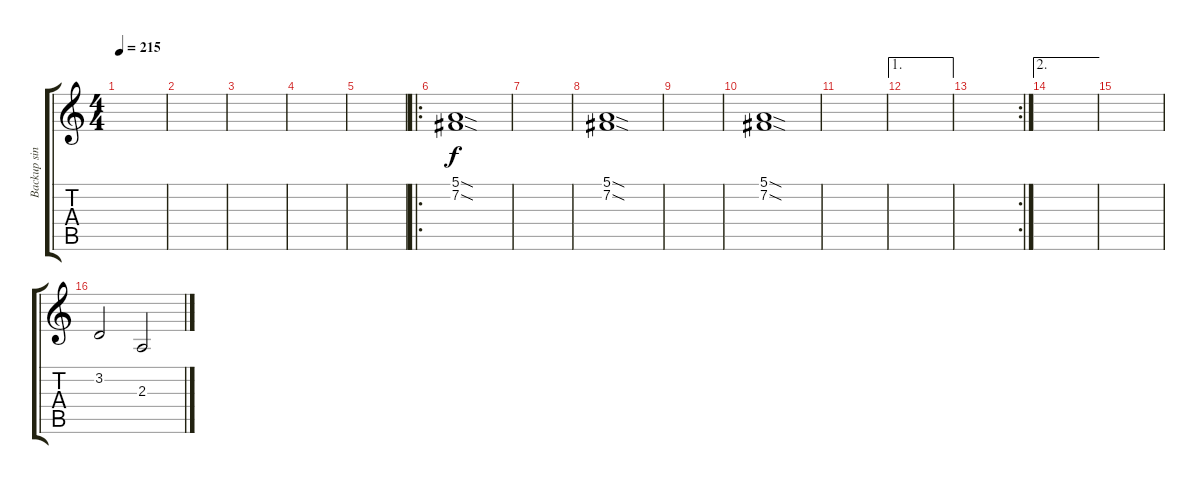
\track ("Backup singers" "Backup sin") {instrument cello}
\staff {score tabs}
\tuning (E4 B3 G3 D3 A2 E2) {hide}
\ts (4 4)
\tempo 215
\clef g2
\ks aminor
|
|
|
|
|
\ro
(5.1{sod} 7.2{sod}).1 |
|
(5.1{sod} 7.2{sod}).1 |
|
(5.1{sod} 7.2{sod}).1 |
|
\ae 1
|
\rc 2
|
\ae 2
|
|
3.2.2 2.3.2
